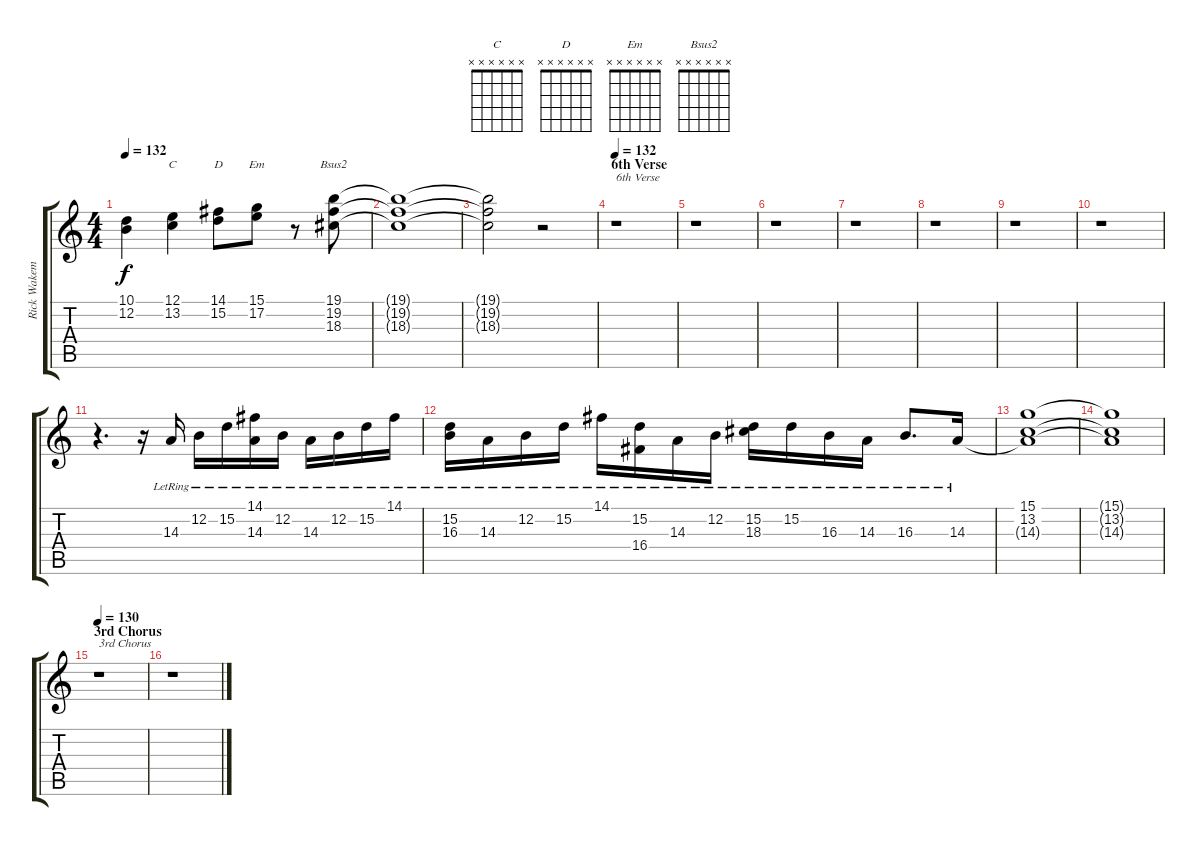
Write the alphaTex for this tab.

\track ("Rick Wakeman 1" "Rick Wakem") {instrument rockorgan}
\staff {score tabs}
\tuning (E4 B3 G3 D3 A2 E2) {hide}
\chord ("C" x x x x x x)
\chord ("D" x x x x x x)
\chord ("Em" x x x x x x)
\chord ("Bsus2" x x x x x x)
\ts (4 4)
\tempo 132
\clef g2
\ks c
(10.1{t} 12.2{t}).4{dy f} (12.1 13.2).4{ch "C"} (14.1 15.2).8{ch "D"} (15.1 17.2).8{ch "Em"} r.8 (19.1 19.2 18.3).8{ch "Bsus2"} |
(19.1{t} 19.2{t} 18.3{t}).1 |
(19.1{t} 19.2{t} 18.3{t}).2 r.2 |
\section ("" "6th Verse")
\tempo 132
r.1{txt "6th Verse"} |
r.1 |
r.1 |
r.1 |
r.1 |
r.1 |
r.1 |
r.4{d} r.16 14.3{lr}.16 12.2{lr}.16 15.2{lr}.16 (14.1{lr} 14.3{lr}).16 12.2{lr}.16 14.3{lr}.16 12.2{lr}.16 15.2{lr}.16 14.1{lr}.16 |
(15.2{lr} 16.3{lr}).16 14.3{lr}.16 12.2{lr}.16 15.2{lr}.16 14.1{lr}.16 (15.2{lr} 16.4{lr}).16 14.3{lr}.16 12.2{lr}.16 (15.2{lr} 18.3{lr}).16 15.2{lr}.16 16.3{lr}.16 14.3{lr}.16 16.3{lr}.8{d} 14.3{lr}.16 |
(15.1 13.2 14.3{t}).1 |
(15.1{t} 13.2{t} 14.3{t}).1 |
\section ("" "3rd Chorus")
\tempo 130
r.1{txt "3rd Chorus"} |
r.1
